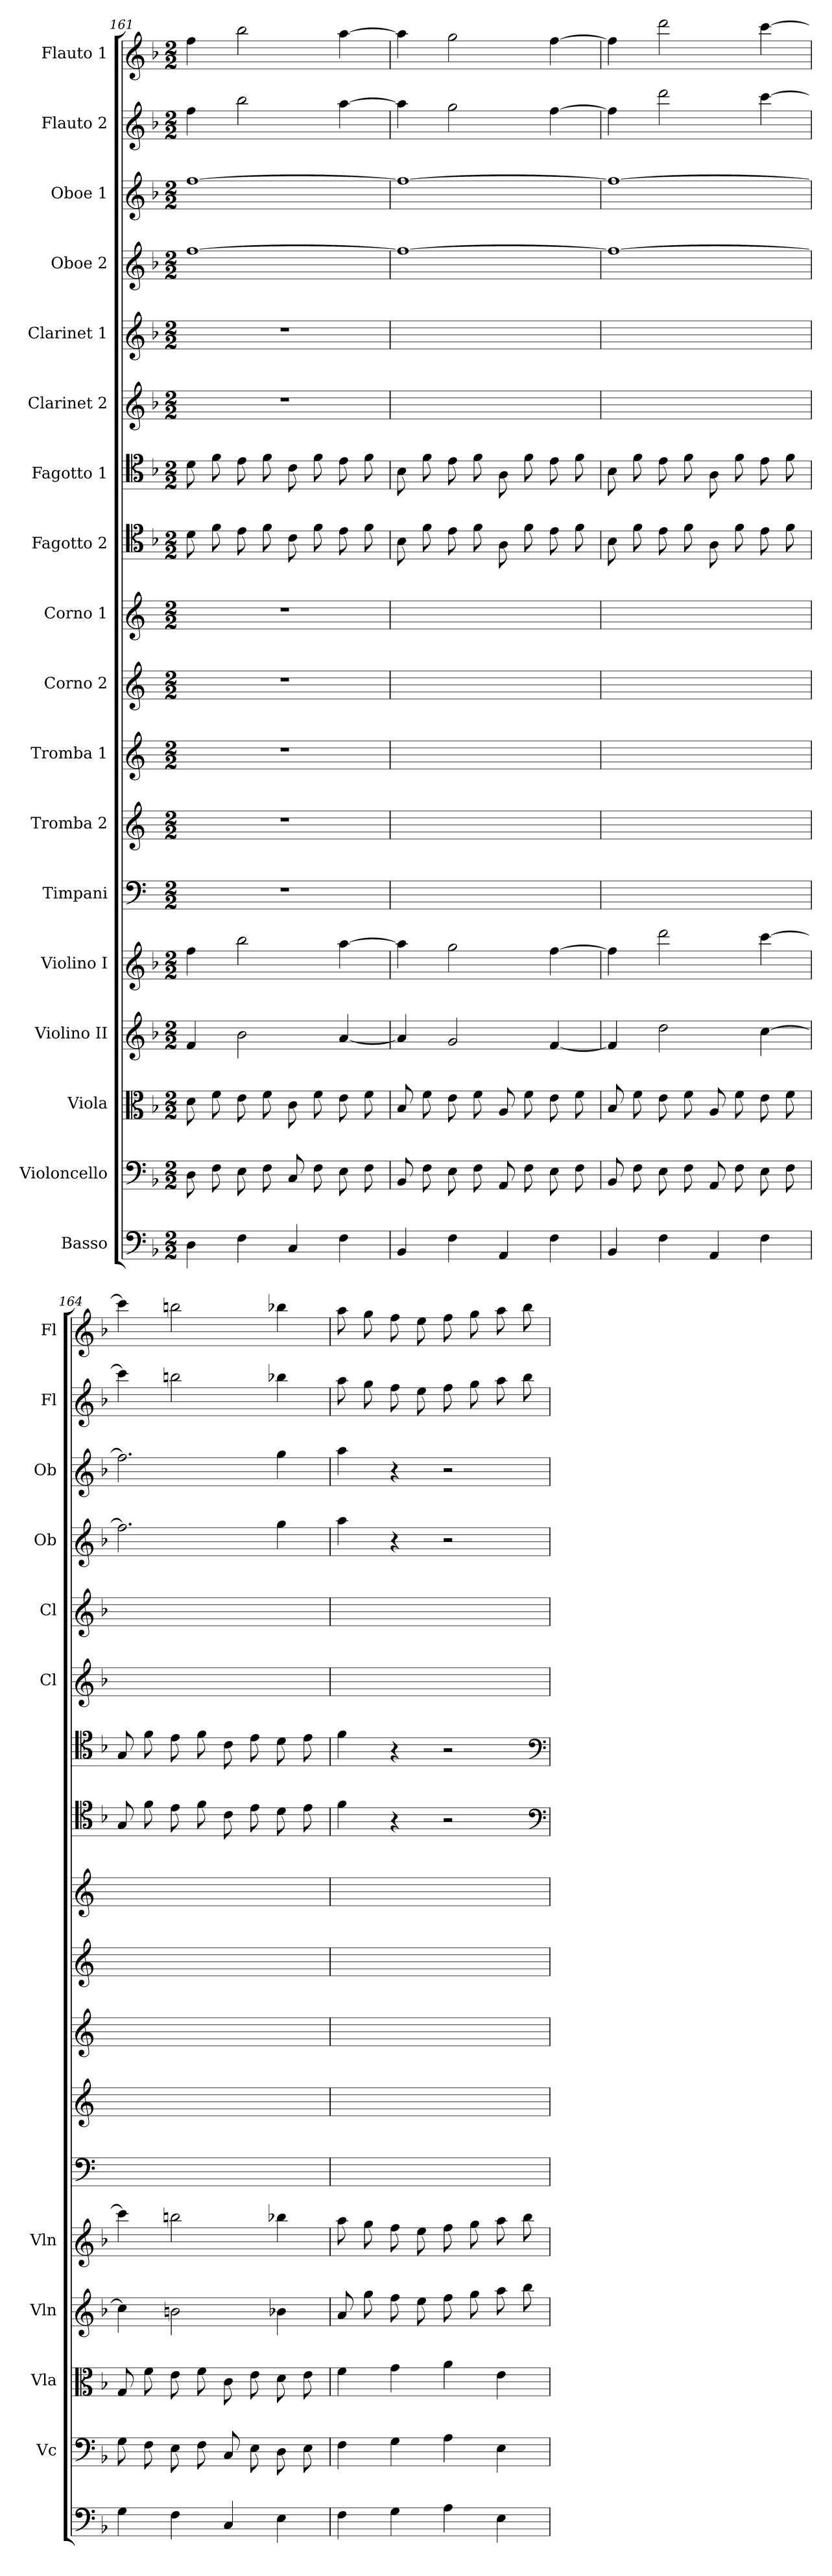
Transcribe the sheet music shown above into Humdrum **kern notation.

**kern	**kern	**kern	**kern	**kern	**kern	**kern	**kern	**kern	**kern	**kern	**kern	**kern	**kern	**kern	**kern	**kern	**kern
*part18	*part17	*part16	*part15	*part14	*part13	*part12	*part11	*part10	*part9	*part8	*part7	*part6	*part5	*part4	*part3	*part2	*part1
*staff18	*staff17	*staff16	*staff15	*staff14	*staff13	*staff12	*staff11	*staff10	*staff9	*staff8	*staff7	*staff6	*staff5	*staff4	*staff3	*staff2	*staff1
*I"Basso	*I"Violoncello	*I"Viola	*I"Violino II	*I"Violino I	*I"Timpani	*I"Tromba 2	*I"Tromba 1	*I"Corno 2	*I"Corno 1	*I"Fagotto 2	*I"Fagotto 1	*I"Clarinet 2	*I"Clarinet 1	*I"Oboe 2	*I"Oboe 1	*I"Flauto 2	*I"Flauto 1
*	*I'Vc	*I'Vla	*I'Vln	*I'Vln	*	*	*	*	*	*	*	*I'Cl	*I'Cl	*I'Ob	*I'Ob	*I'Fl	*I'Fl
*clefF4	*clefF4	*clefC3	*clefG2	*clefG2	*clefF4	*clefG2	*clefG2	*clefG2	*clefG2	*clefC4	*clefC4	*clefG2	*clefG2	*clefG2	*clefG2	*clefG2	*clefG2
*ITrd7c12	*	*	*	*	*	*ITrd-1c-2	*ITrd-1c-2	*ITrd6c10	*ITrd6c10	*	*	*ITrd2c3	*ITrd2c3	*	*	*	*
*k[b-]	*k[b-]	*k[b-]	*k[b-]	*k[b-]	*	*	*	*	*	*k[b-]	*k[b-]	*k[f#c#]	*k[f#c#]	*k[b-]	*k[b-]	*k[b-]	*k[b-]
*M2/2	*M2/2	*M2/2	*M2/2	*M2/2	*M2/2	*M2/2	*M2/2	*M2/2	*M2/2	*M2/2	*M2/2	*M2/2	*M2/2	*M2/2	*M2/2	*M2/2	*M2/2
=161	=161	=161	=161	=161	=161	=161	=161	=161	=161	=161	=161	=161	=161	=161	=161	=161	=161
4DD	8D	8d	4f	4ff	1r	1r	1r	1r	1r	8d	8d	1r	1r	[1ff	[1ff	4ff	4ff
.	8F	8f	.	.	.	.	.	.	.	8f	8f	.	.	.	.	.	.
4FF	8E	8e	2b-	2bb-	.	.	.	.	.	8e	8e	.	.	.	.	2bb-	2bb-
.	8F	8f	.	.	.	.	.	.	.	8f	8f	.	.	.	.	.	.
4CC	8C	8c	.	.	.	.	.	.	.	8c	8c	.	.	.	.	.	.
.	8F	8f	.	.	.	.	.	.	.	8f	8f	.	.	.	.	.	.
4FF	8E	8e	[4a	[4aa	.	.	.	.	.	8e	8e	.	.	.	.	[4aa	[4aa
.	8F	8f	.	.	.	.	.	.	.	8f	8f	.	.	.	.	.	.
=162	=162	=162	=162	=162	=162	=162	=162	=162	=162	=162	=162	=162	=162	=162	=162	=162	=162
4BBB-	8BB-	8B-	4a]	4aa]	1ryy	1ryy	1ryy	1ryy	1ryy	8B-	8B-	1ryy	1ryy	1ff_	1ff_	4aa]	4aa]
.	8F	8f	.	.	.	.	.	.	.	8f	8f	.	.	.	.	.	.
4FF	8E	8e	2g	2gg	.	.	.	.	.	8e	8e	.	.	.	.	2gg	2gg
.	8F	8f	.	.	.	.	.	.	.	8f	8f	.	.	.	.	.	.
4AAA	8AA	8A	.	.	.	.	.	.	.	8A	8A	.	.	.	.	.	.
.	8F	8f	.	.	.	.	.	.	.	8f	8f	.	.	.	.	.	.
4FF	8E	8e	[4f	[4ff	.	.	.	.	.	8e	8e	.	.	.	.	[4ff	[4ff
.	8F	8f	.	.	.	.	.	.	.	8f	8f	.	.	.	.	.	.
=163	=163	=163	=163	=163	=163	=163	=163	=163	=163	=163	=163	=163	=163	=163	=163	=163	=163
4BBB-	8BB-	8B-	4f]	4ff]	1ryy	1ryy	1ryy	1ryy	1ryy	8B-	8B-	1ryy	1ryy	1ff_	1ff_	4ff]	4ff]
.	8F	8f	.	.	.	.	.	.	.	8f	8f	.	.	.	.	.	.
4FF	8E	8e	2dd	2ddd	.	.	.	.	.	8e	8e	.	.	.	.	2ddd	2ddd
.	8F	8f	.	.	.	.	.	.	.	8f	8f	.	.	.	.	.	.
4AAA	8AA	8A	.	.	.	.	.	.	.	8A	8A	.	.	.	.	.	.
.	8F	8f	.	.	.	.	.	.	.	8f	8f	.	.	.	.	.	.
4FF	8E	8e	[4cc	[4ccc	.	.	.	.	.	8e	8e	.	.	.	.	[4ccc	[4ccc
.	8F	8f	.	.	.	.	.	.	.	8f	8f	.	.	.	.	.	.
=164	=164	=164	=164	=164	=164	=164	=164	=164	=164	=164	=164	=164	=164	=164	=164	=164	=164
4GG	8G	8G	4cc]	4ccc]	1ryy	1ryy	1ryy	1ryy	1ryy	8G	8G	1ryy	1ryy	2.ff]	2.ff]	4ccc]	4ccc]
.	8F	8f	.	.	.	.	.	.	.	8f	8f	.	.	.	.	.	.
4FF	8E	8e	2bn	2bbn	.	.	.	.	.	8e	8e	.	.	.	.	2bbn	2bbn
.	8F	8f	.	.	.	.	.	.	.	8f	8f	.	.	.	.	.	.
4CC	8C	8c	.	.	.	.	.	.	.	8c	8c	.	.	.	.	.	.
.	8E	8e	.	.	.	.	.	.	.	8e	8e	.	.	.	.	.	.
4EE	8D	8d	4b-X	4bb-X	.	.	.	.	.	8d	8d	.	.	4gg	4gg	4bb-X	4bb-X
.	8E	8e	.	.	.	.	.	.	.	8e	8e	.	.	.	.	.	.
=165	=165	=165	=165	=165	=165	=165	=165	=165	=165	=165	=165	=165	=165	=165	=165	=165	=165
4FF	4F	4f	8a	8aa	1ryy	1ryy	1ryy	1ryy	1ryy	4f	4f	1ryy	1ryy	4aa	4aa	8aa	8aa
.	.	.	8gg	8gg	.	.	.	.	.	.	.	.	.	.	.	8gg	8gg
4GG	4G	4g	8ff	8ff	.	.	.	.	.	4r	4r	.	.	4r	4r	8ff	8ff
.	.	.	8ee	8ee	.	.	.	.	.	.	.	.	.	.	.	8ee	8ee
4AA	4A	4a	8ff	8ff	.	.	.	.	.	2r	2r	.	.	2r	2r	8ff	8ff
.	.	.	8gg	8gg	.	.	.	.	.	.	.	.	.	.	.	8gg	8gg
4EE	4E	4e	8aa	8aa	.	.	.	.	.	.	.	.	.	.	.	8aa	8aa
.	.	.	8bb-	8bb-	.	.	.	.	.	.	.	.	.	.	.	8bb-	8bb-
*	*	*	*	*	*	*	*	*	*	*clefF4	*clefF4	*	*	*	*	*	*
=	=	=	=	=	=	=	=	=	=	=	=	=	=	=	=	=	=
*-	*-	*-	*-	*-	*-	*-	*-	*-	*-	*-	*-	*-	*-	*-	*-	*-	*-
